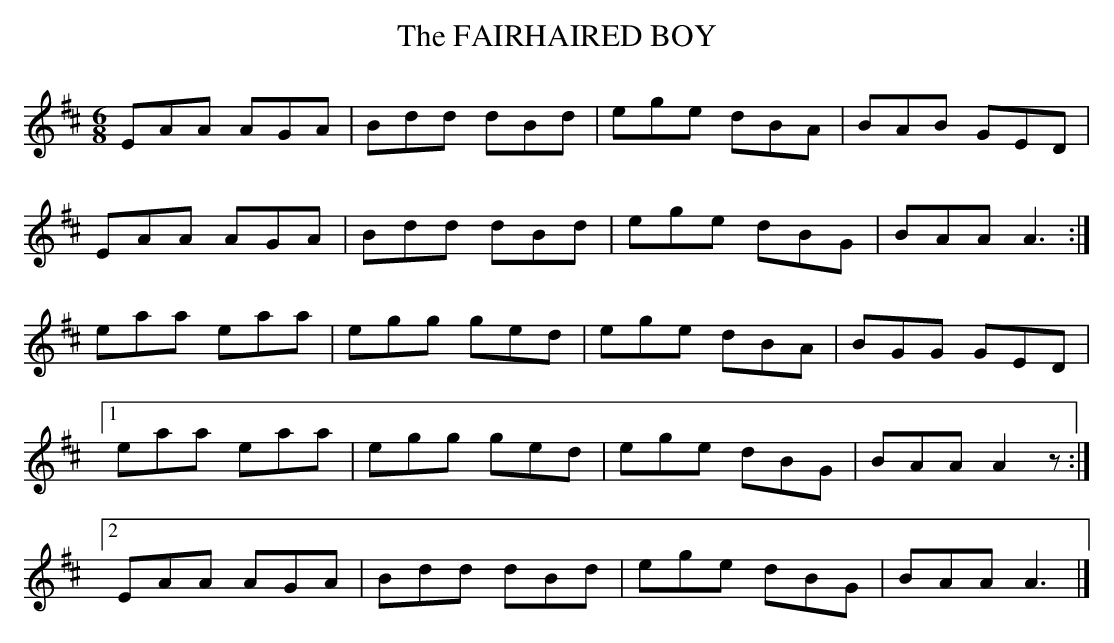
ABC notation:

X:1
T:FAIRHAIRED BOY, The
M:6/8
L:1/8
K:Amix
EAA AGA|Bdd dBd|ege dBA|BAB GED|
EAA AGA|Bdd dBd|ege dBG|BAA A3 :|
eaa eaa|egg ged|ege dBA|BGG GED|
[1 eaa eaa|egg ged|ege dBG|BAA A2z :|
[2 EAA AGA|Bdd dBd|ege dBG|BAA A3 |]
